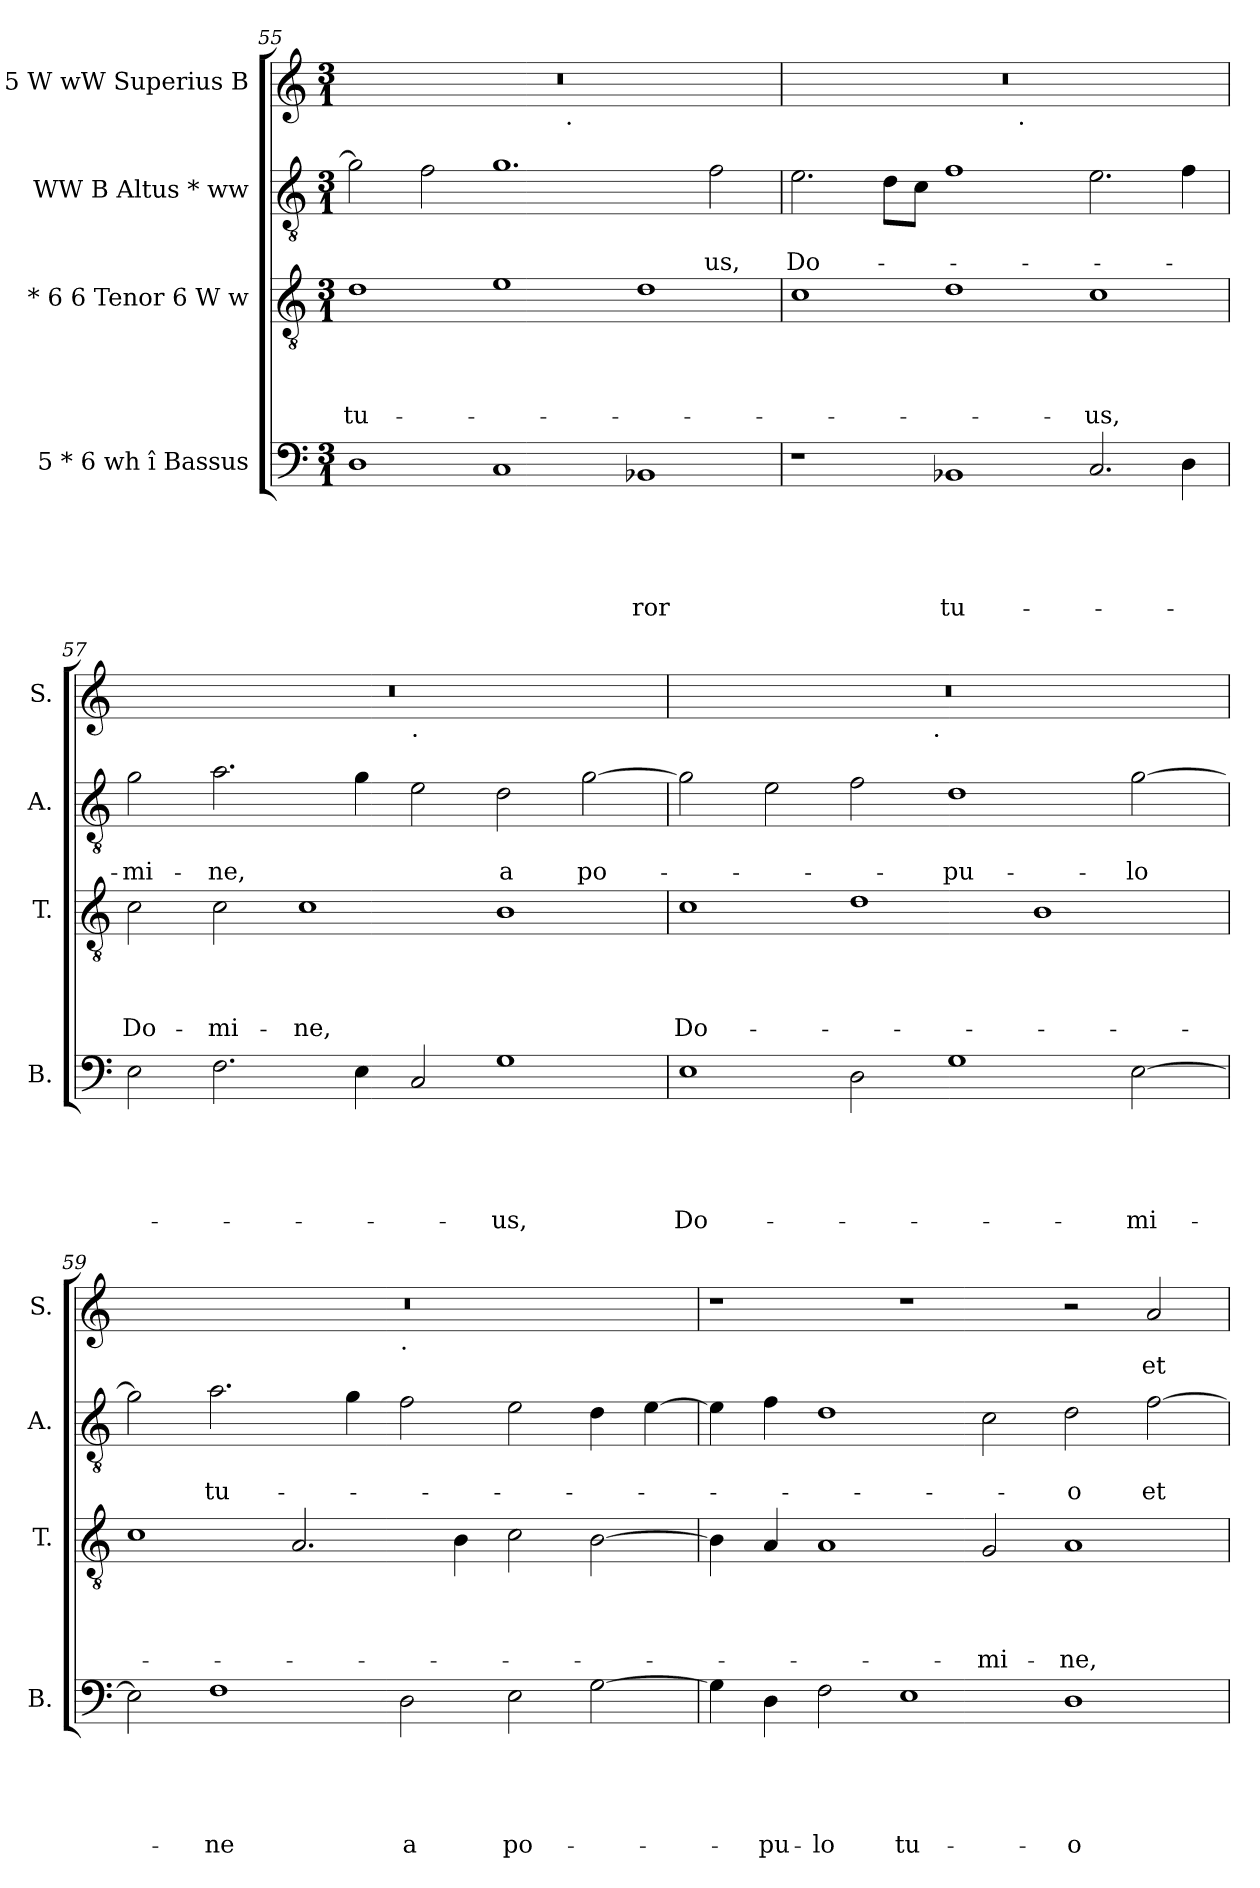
**kern	**text	**text	**text	**text	**text	**kern	**text	**text	**text	**text	**kern	**text	**text	**kern	**text
*part4	*part4	*part4	*part4	*part4	*part4	*part3	*part3	*part3	*part3	*part3	*part2	*part2	*part2	*part1	*part1
*staff4	*staff4	*staff4	*staff4	*staff4	*staff4	*staff3	*staff3	*staff3	*staff3	*staff3	*staff2	*staff2	*staff2	*staff1	*staff1
*I"5 * 6 wh î Bassus	*	*	*	*	*	*I"* 6 6 Tenor 6 W w	*	*	*	*	*I"WW B Altus * ww	*	*	*I"* 5 W wW Superius B	*
*I'B.	*	*	*	*	*	*I'T.	*	*	*	*	*I'A.	*	*	*I'S.	*
!!LO:PB:g=z
*clefF4	*	*	*	*	*	*clefGv2	*	*	*	*	*clefGv2	*	*	*clefG2	*
*k[]	*	*	*	*	*	*k[]	*	*	*	*	*k[]	*	*	*k[]	*
*C:	*	*	*	*	*	*C:	*	*	*	*	*C:	*	*	*C:	*
*M3/1	*	*	*	*	*	*M3/1	*	*	*	*	*M3/1	*	*	*M3/1	*
=55	=55	=55	=55	=55	=55	=55	=55	=55	=55	=55	=55	=55	=55	=55	=55
!	!	!	!	!	!	!	!	!	!	!LO:LY:b	!	!	!	!	!
*	*	*	*	*	*	*	*	*	*	*	*	*	*	*^	*
1D	.	.	.	.	.	1d	.	.	.	tu-	2g\]	.	.	0.r	1.ryy	.
.	.	.	.	.	.	.	.	.	.	.	2f\	.	.	.	.	.
1C	.	.	.	.	.	1e	.	.	.	.	1.g	.	.	.	.	.
!	!	!	!	!	!	!	!	!	!	!	!	!	!	!	!LO:TX:b:t=.	!
.	.	.	.	.	.	.	.	.	.	.	.	.	.	.	1.ryy	.
!	!	!	!	!	!LO:LY:b	!	!	!	!	!	!	!	!	!	!	!
1BB-X	.	.	.	.	-ror	1d	.	.	.	.	.	.	.	.	.	.
!	!	!	!	!	!	!	!	!	!	!	!	!	!LO:LY:b	!	!	!
.	.	.	.	.	.	.	.	.	.	.	2f\	.	-us,	.	.	.
=56	=56	=56	=56	=56	=56	=56	=56	=56	=56	=56	=56	=56	=56	=56	=56	=56
!	!	!	!	!	!	!	!	!	!	!	!	!	!LO:LY:b	!	!	!
1r	.	.	.	.	.	1c	.	.	.	.	2.e\	.	Do-	0.r	1.ryy	.
.	.	.	.	.	.	.	.	.	.	.	8d\L	.	.	.	.	.
.	.	.	.	.	.	.	.	.	.	.	8c\J	.	.	.	.	.
!	!	!	!	!	!LO:LY:b	!	!	!	!	!	!	!	!	!	!	!
1BB-X	.	.	.	.	tu-	1d	.	.	.	.	1f	.	.	.	.	.
!	!	!	!	!	!	!	!	!	!	!	!	!	!	!	!LO:TX:b:t=.	!
.	.	.	.	.	.	.	.	.	.	.	.	.	.	.	1.ryy	.
!	!	!	!	!	!	!	!	!	!	!LO:LY:b	!	!	!	!	!	!
2.C/	.	.	.	.	.	1c	.	.	.	-us,	2.e\	.	.	.	.	.
4D\	.	.	.	.	.	.	.	.	.	.	4f\	.	.	.	.	.
=57	=57	=57	=57	=57	=57	=57	=57	=57	=57	=57	=57	=57	=57	=57	=57	=57
!	!	!	!	!	!	!	!	!	!	!LO:LY:b	!	!	!LO:LY:b	!	!	!
2E\	.	.	.	.	.	2c\	.	.	.	Do-	2g\	.	-mi-	0.r	1.ryy	.
!	!	!	!	!	!	!	!	!	!	!LO:LY:b	!	!	!LO:LY:b	!	!	!
2.F\	.	.	.	.	.	2c\	.	.	.	-mi-	2.a\	.	-ne,	.	.	.
!	!	!	!	!	!	!	!	!	!	!LO:LY:b	!	!	!	!	!	!
.	.	.	.	.	.	1c	.	.	.	-ne,	.	.	.	.	.	.
4E\	.	.	.	.	.	.	.	.	.	.	4g\	.	.	.	.	.
!	!	!	!	!	!	!	!	!	!	!	!	!	!	!	!LO:TX:b:t=.	!
2C/	.	.	.	.	.	.	.	.	.	.	2e\	.	.	.	1.ryy	.
!	!	!	!	!	!LO:LY:b	!	!	!	!	!	!	!	!LO:LY:b	!	!	!
1G	.	.	.	.	-us,	1B	.	.	.	.	2d\	.	a	.	.	.
!	!	!	!	!	!	!	!	!	!	!	!	!	!LO:LY:b	!	!	!
.	.	.	.	.	.	.	.	.	.	.	[>2g\	.	po-	.	.	.
=58	=58	=58	=58	=58	=58	=58	=58	=58	=58	=58	=58	=58	=58	=58	=58	=58
!	!	!	!	!	!LO:LY:b	!	!	!	!	!LO:LY:b	!	!	!	!	!	!
1E	.	.	.	.	Do-	1c	.	.	.	Do-	2g\]	.	.	0.r	1ryy	.
.	.	.	.	.	.	.	.	.	.	.	2e\	.	.	.	.	.
2D\	.	.	.	.	.	1d	.	.	.	.	2f\	.	.	.	4...ryy	.
!	!	!	!	!	!	!	!	!	!	!	!	!	!	!	!LO:TX:b:t=.	!
.	.	.	.	.	.	.	.	.	.	.	.	.	.	.	1ryy	.
!	!	!	!	!	!	!	!	!	!	!	!	!	!LO:LY:b	!	!	!
1G	.	.	.	.	.	.	.	.	.	.	1d	.	-pu-	.	.	.
.	.	.	.	.	.	1B	.	.	.	.	.	.	.	.	.	.
.	.	.	.	.	.	.	.	.	.	.	.	.	.	.	2ryy	.
!	!	!	!	!	!LO:LY:b	!	!	!	!	!	!	!	!LO:LY:b	!	!	!
[<2E\	.	.	.	.	-mi-	.	.	.	.	.	[<2g\	.	-lo	.	.	.
.	.	.	.	.	.	.	.	.	.	.	.	.	.	.	32ryy	.
!!LO:LB:g=z	!!
=59	=59	=59	=59	=59	=59	=59	=59	=59	=59	=59	=59	=59	=59	=59	=59	=59
2E\]	.	.	.	.	.	1c	.	.	.	.	2g\]	.	.	0.r	1.ryy	.
!	!	!	!	!	!LO:LY:b	!	!	!	!	!	!	!	!LO:LY:b	!	!	!
1F	.	.	.	.	-ne	.	.	.	.	.	2.a\	.	tu-	.	.	.
.	.	.	.	.	.	2.A/	.	.	.	.	.	.	.	.	.	.
.	.	.	.	.	.	.	.	.	.	.	4g\	.	.	.	.	.
!	!	!	!	!	!	!	!	!	!	!	!	!	!	!	!LO:TX:b:t=.	!
!	!	!	!	!	!LO:LY:b	!	!	!	!	!	!	!	!	!	!	!
2D\	.	.	.	.	a	.	.	.	.	.	2f\	.	.	.	1.ryy	.
.	.	.	.	.	.	4B\	.	.	.	.	.	.	.	.	.	.
!	!	!	!	!	!LO:LY:b	!	!	!	!	!	!	!	!	!	!	!
2E\	.	.	.	.	po-	2c\	.	.	.	.	2e\	.	.	.	.	.
[>2G\	.	.	.	.	.	[>2B\	.	.	.	.	4d\	.	.	.	.	.
.	.	.	.	.	.	.	.	.	.	.	[>4e\	.	.	.	.	.
*	*	*	*	*	*	*	*	*	*	*	*	*	*	*v	*v	*
=60	=60	=60	=60	=60	=60	=60	=60	=60	=60	=60	=60	=60	=60	=60	=60
4G\]	.	.	.	.	.	4B\]	.	.	.	.	4e\]	.	.	1r	.
!	!	!	!	!	!LO:LY:b	!	!	!	!	!	!	!	!	!	!
4D\	.	.	.	.	-pu-	4A/	.	.	.	.	4f\	.	.	.	.
!	!	!	!	!	!LO:LY:b	!	!	!	!	!	!	!	!	!	!
2F\	.	.	.	.	-lo	1A	.	.	.	.	1d	.	.	.	.
!	!	!	!	!	!LO:LY:b	!	!	!	!	!	!	!	!	!	!
1E	.	.	.	.	tu-	.	.	.	.	.	.	.	.	1r	.
!	!	!	!	!	!	!	!	!	!	!LO:LY:b	!	!	!	!	!
.	.	.	.	.	.	2G/	.	.	.	-mi-	2c\	.	.	.	.
!	!	!	!	!	!LO:LY:b:rj	!	!	!	!	!LO:LY:b	!	!	!LO:LY:b	!	!
1D	.	.	.	.	-o	1A	.	.	.	-ne,	2d\	.	-o	2r	.
!	!	!	!	!	!	!	!	!	!	!	!	!	!LO:LY:b	!	!LO:LY:b
.	.	.	.	.	.	.	.	.	.	.	[>2f\	.	et	2a/	et
=	=	=	=	=	=	=	=	=	=	=	=	=	=	=	=
*-	*-	*-	*-	*-	*-	*-	*-	*-	*-	*-	*-	*-	*-	*-	*-
